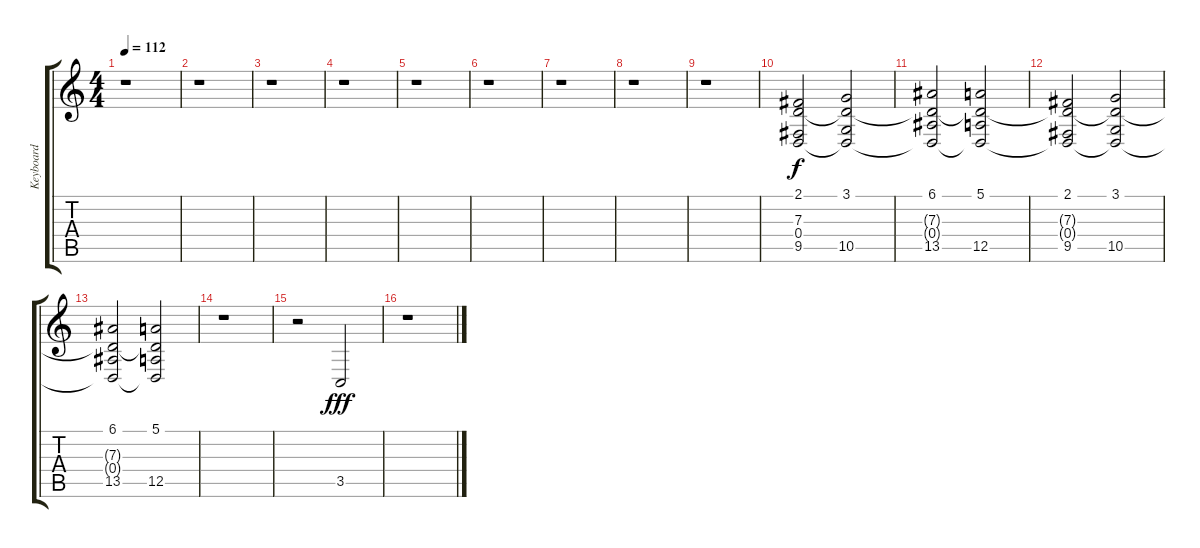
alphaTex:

\track ("Keyboard" "Keyboard") {instrument synthstrings2}
\staff {score tabs}
\tuning (E4 B3 G3 D3 A2 D2) {hide}
\ts (4 4)
\tempo 112
\clef g2
\ks c
r.1{dy f} |
r.1 |
r.1 |
r.1 |
r.1 |
r.1 |
r.1 |
r.1 |
r.1 |
(2.1 7.3 0.4 9.5).2{volume 10 instrument pad4choir} (3.1 7.3{t} 0.4{t} 10.5).2 |
(6.1 7.3{t} 0.4{t} 13.5).2 (5.1 7.3{t} 0.4{t} 12.5).2 |
(2.1 7.3{t} 0.4{t} 9.5).2 (3.1 7.3{t} 0.4{t} 10.5).2 |
(6.1 7.3{t} 0.4{t} 13.5).2 (5.1 7.3{t} 0.4{t} 12.5).2 |
r.1 |
r.2{instrument reversecymbal} 3.5.2{dy fff} |
r.1
